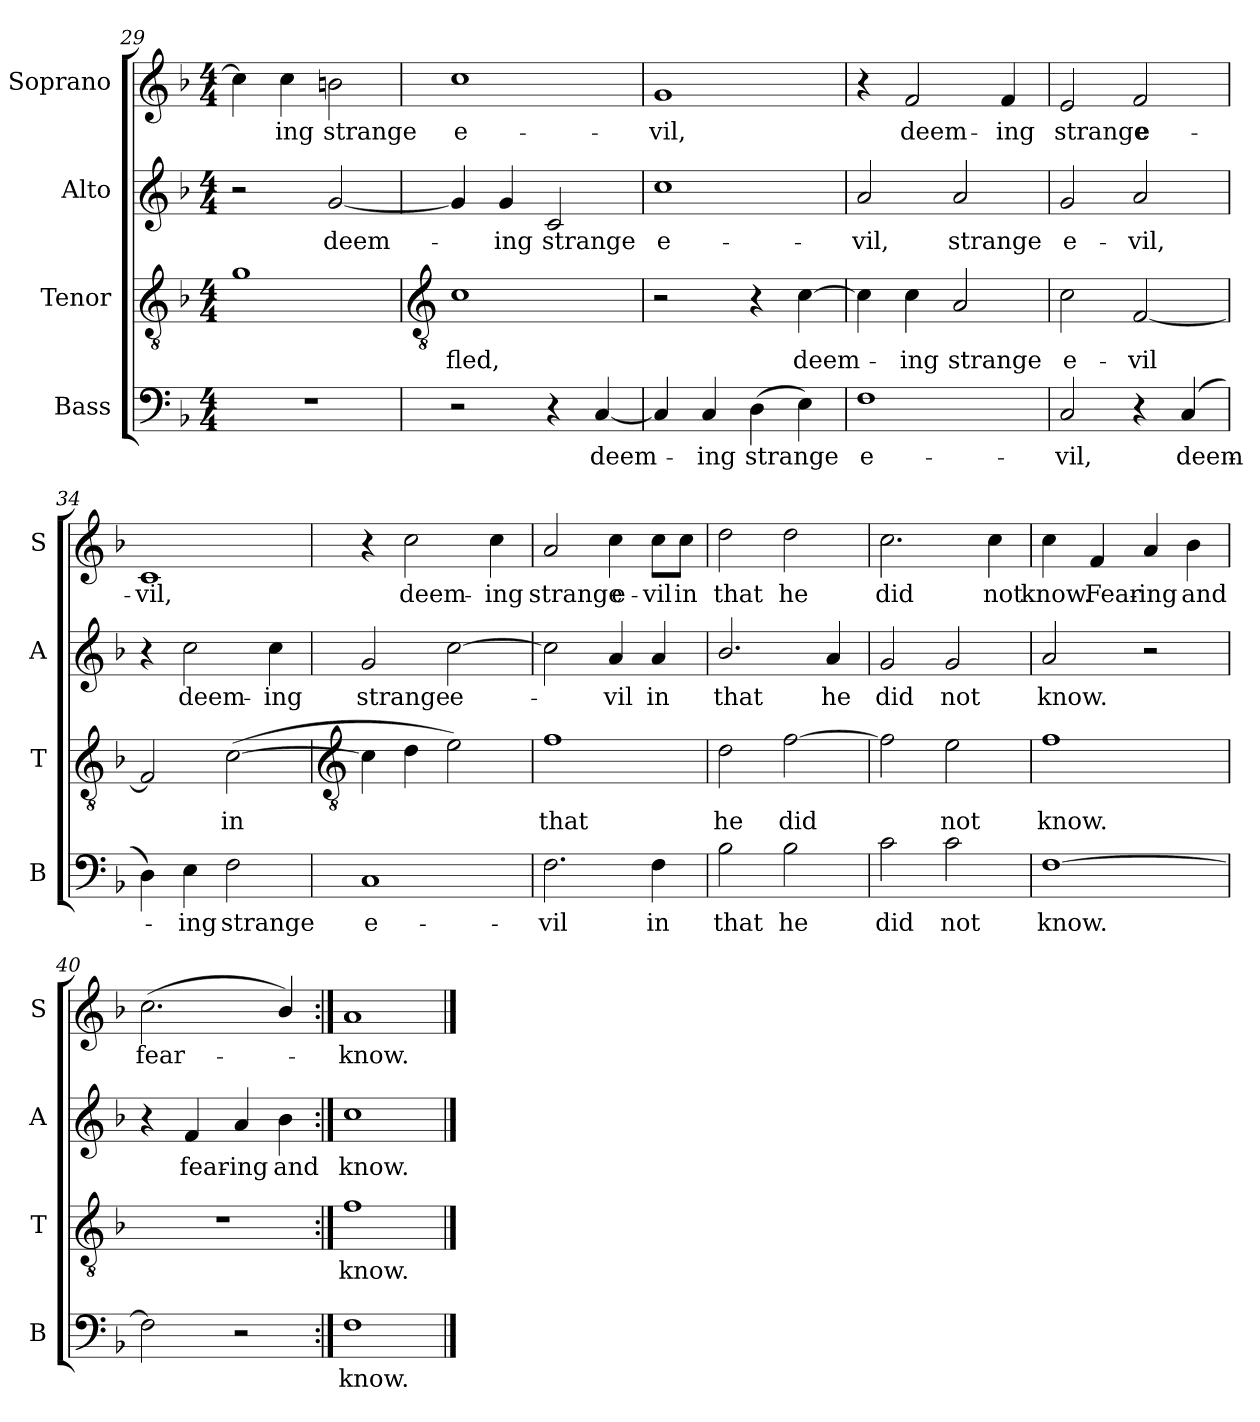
**kern	**text	**kern	**text	**kern	**text	**kern	**text
*part4	*part4	*part3	*part3	*part2	*part2	*part1	*part1
*staff4	*staff4	*staff3	*staff3	*staff2	*staff2	*staff1	*staff1
*I"Bass	*	*I"Tenor	*	*I"Alto	*	*I"Soprano	*
*I'B	*	*I'T	*	*I'A	*	*I'S	*
*clefF4	*	*clefGv2	*	*clefG2	*	*clefG2	*
*k[b-]	*	*k[b-]	*	*k[b-]	*	*k[b-]	*
*F:	*	*F:	*	*F:	*	*F:	*
*M4/4	*	*M4/4	*	*M4/4	*	*M4/4	*
=29	=29	=29	=29	=29	=29	=29	=29
1r	.	1g	.	2r	.	4cc]	.
!	!	!	!	!	!	!	!LO:LY:b
.	.	.	.	.	.	4cc	ing
!	!	!	!	!	!LO:LY:b	!	!LO:LY:b
.	.	.	.	[2g	deem-	2bn	strange
!!LO:LB:g=z
=30	=30	=30	=30	=30	=30	=30	=30
*	*	*clefGv2	*	*	*	*	*
!	!	!	!LO:LY:b	!	!	!	!LO:LY:b
2r	.	1c	fled,	4g]	.	1cc	e-
!	!	!	!	!	!LO:LY:b	!	!
.	.	.	.	4g	ing	.	.
!	!	!	!	!	!LO:LY:b	!	!
4r	.	.	.	2c	strange	.	.
!	!LO:LY:b	!	!	!	!	!	!
[4C	deem-	.	.	.	.	.	.
=31	=31	=31	=31	=31	=31	=31	=31
!	!	!	!	!	!LO:LY:b	!	!LO:LY:b
4C]	.	2r	.	1cc	e-	1g	-vil,
!	!LO:LY:b	!	!	!	!	!	!
4C	ing	.	.	.	.	.	.
!	!LO:LY:b	!	!	!	!	!	!
(>4D	strange	4r	.	.	.	.	.
!	!	!	!LO:LY:b	!	!	!	!
4E)	.	[4c	deem-	.	.	.	.
=32	=32	=32	=32	=32	=32	=32	=32
!	!LO:LY:b	!	!	!	!LO:LY:b	!	!
1F	e-	4c]	.	2a	-vil,	4r	.
!	!	!	!LO:LY:b	!	!	!	!LO:LY:b
.	.	4c	ing	.	.	2f	deem-
!	!	!	!LO:LY:b	!	!LO:LY:b	!	!
.	.	2A	strange	2a	strange	.	.
!	!	!	!	!	!	!	!LO:LY:b
.	.	.	.	.	.	4f	-ing
=33	=33	=33	=33	=33	=33	=33	=33
!	!LO:LY:b	!	!LO:LY:b	!	!LO:LY:b	!	!LO:LY:b
2C	-vil,	2c	e-	2g	e-	2e	strange
!	!	!	!LO:LY:b	!	!LO:LY:b	!	!LO:LY:b
4r	.	[2F	-vil	2a	-vil,	2f	e-
!	!LO:LY:b	!	!	!	!	!	!
(<4C	deem-	.	.	.	.	.	.
=34	=34	=34	=34	=34	=34	=34	=34
!	!	!	!	!	!	!	!LO:LY:b
4D)	.	2F]	.	4r	.	1c	-vil,
!	!LO:LY:b	!	!	!	!LO:LY:b	!	!
4E	ing	.	.	2cc	deem-	.	.
!	!LO:LY:b	!	!LO:LY:b	!	!	!	!
2F	strange	(>[2c	in	.	.	.	.
!	!	!	!	!	!LO:LY:b	!	!
.	.	.	.	4cc	-ing	.	.
!!LO:LB:g=z
=35	=35	=35	=35	=35	=35	=35	=35
*	*	*clefGv2	*	*	*	*	*
!	!LO:LY:b	!	!	!	!LO:LY:b	!	!
1C	e-	4c]	.	2g	strange	4r	.
!	!	!	!	!	!	!	!LO:LY:b
.	.	4d	.	.	.	2cc	deem-
!	!	!	!	!	!LO:LY:b	!	!
.	.	2e)	.	[2cc	e-	.	.
!	!	!	!	!	!	!	!LO:LY:b
.	.	.	.	.	.	4cc	-ing
=36	=36	=36	=36	=36	=36	=36	=36
!	!LO:LY:b	!	!LO:LY:b	!	!	!	!LO:LY:b
2.F	-vil	1f	that	2cc]	.	2a	strange
!	!	!	!	!	!LO:LY:b	!	!LO:LY:b
.	.	.	.	4a	vil	4cc	e-
!	!LO:LY:b	!	!	!	!LO:LY:b	!	!LO:LY:b
4F	in	.	.	4a	in	8cc\L	-vil
!	!	!	!	!	!	!	!LO:LY:b
.	.	.	.	.	.	8cc\J	in
=37	=37	=37	=37	=37	=37	=37	=37
!	!LO:LY:b	!	!LO:LY:b	!	!LO:LY:b	!	!LO:LY:b
2B-	that	2d	he	2.b-/	that	2dd	that
!	!LO:LY:b	!	!LO:LY:b	!	!	!	!LO:LY:b
2B-	he	[2f	did	.	.	2dd	he
!	!	!	!	!	!LO:LY:b	!	!
.	.	.	.	4a	he	.	.
=38	=38	=38	=38	=38	=38	=38	=38
!	!LO:LY:b	!	!	!	!LO:LY:b	!	!LO:LY:b
2c	did	2f]	.	2g	did	2.cc	did
!	!LO:LY:b	!	!LO:LY:b	!	!LO:LY:b	!	!
2c	not	2e	not	2g	not	.	.
!	!	!	!	!	!	!	!LO:LY:b
.	.	.	.	.	.	4cc	not
=39	=39	=39	=39	=39	=39	=39	=39
!	!LO:LY:b	!	!LO:LY:b	!	!LO:LY:b	!	!LO:LY:b
[1F	know.	1f	know.	2a	know.	4cc	know.
!	!	!	!	!	!	!	!LO:LY:b
.	.	.	.	.	.	4f	Fear-
!	!	!	!	!	!	!	!LO:LY:b
.	.	.	.	2r	.	4a	-ing
!	!	!	!	!	!	!	!LO:LY:b
.	.	.	.	.	.	4b-	and
=40	=40	=40	=40	=40	=40	=40	=40
!	!	!	!	!	!	!	!LO:LY:b
2F]	.	1r	.	4r	.	(<2.cc	fear-
!	!	!	!	!	!LO:LY:b	!	!
.	.	.	.	4f	fear-	.	.
!	!	!	!	!	!LO:LY:b	!	!
2r	.	.	.	4a	-ing	.	.
!	!	!	!	!	!LO:LY:b	!	!
.	.	.	.	4b-	and	4b-/)	.
=41:|!	=41:|!	=41:|!	=41:|!	=41:|!	=41:|!	=41:|!	=41:|!
!	!LO:LY:b	!	!LO:LY:b	!	!LO:LY:b	!	!LO:LY:b
1F	know.	1f	know.	1cc	know.	1a	know.
==	==	==	==	==	==	==	==
*-	*-	*-	*-	*-	*-	*-	*-
